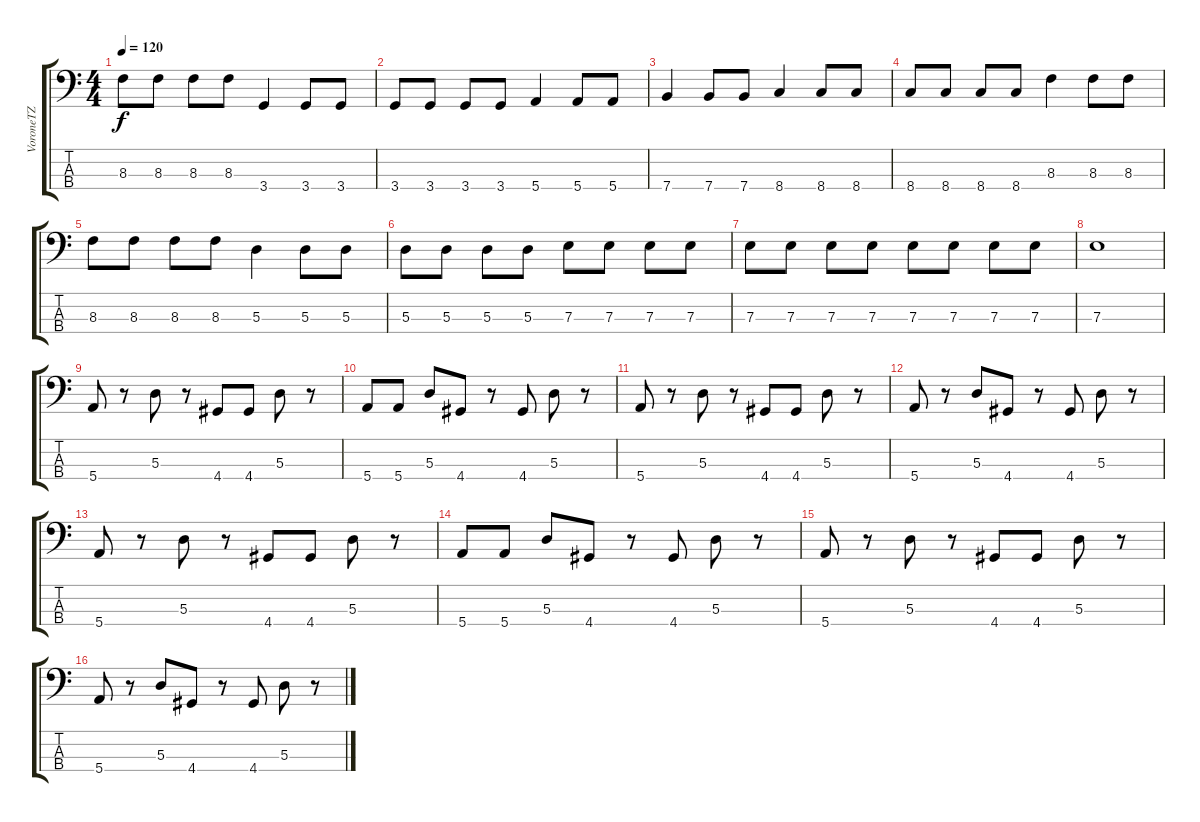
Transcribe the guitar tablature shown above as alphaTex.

\track ("VoroneTZ" "VoroneTZ") {instrument electricbassfinger}
\staff {score tabs}
\tuning (G2 D2 A1 E1) {hide}
\ts (4 4)
\tempo 120
\clef f4
\ks c
8.3.8{dy f} 8.3.8 8.3.8 8.3.8 3.4.4 3.4.8 3.4.8 |
3.4.8 3.4.8 3.4.8 3.4.8 5.4.4 5.4.8 5.4.8 |
7.4.4 7.4.8 7.4.8 8.4.4 8.4.8 8.4.8 |
8.4.8 8.4.8 8.4.8 8.4.8 8.3.4 8.3.8 8.3.8 |
8.3.8 8.3.8 8.3.8 8.3.8 5.3.4 5.3.8 5.3.8 |
5.3.8 5.3.8 5.3.8 5.3.8 7.3.8 7.3.8 7.3.8 7.3.8 |
7.3.8 7.3.8 7.3.8 7.3.8 7.3.8 7.3.8 7.3.8 7.3.8 |
7.3.1 |
5.4.8 r.8 5.3.8 r.8 4.4.8 4.4.8 5.3.8 r.8 |
5.4.8 5.4.8 5.3.8 4.4.8 r.8 4.4.8 5.3.8 r.8 |
5.4.8 r.8 5.3.8 r.8 4.4.8 4.4.8 5.3.8 r.8 |
5.4.8 r.8 5.3.8 4.4.8 r.8 4.4.8 5.3.8 r.8 |
5.4.8 r.8 5.3.8 r.8 4.4.8 4.4.8 5.3.8 r.8 |
5.4.8 5.4.8 5.3.8 4.4.8 r.8 4.4.8 5.3.8 r.8 |
5.4.8 r.8 5.3.8 r.8 4.4.8 4.4.8 5.3.8 r.8 |
5.4.8 r.8 5.3.8 4.4.8 r.8 4.4.8 5.3.8 r.8
